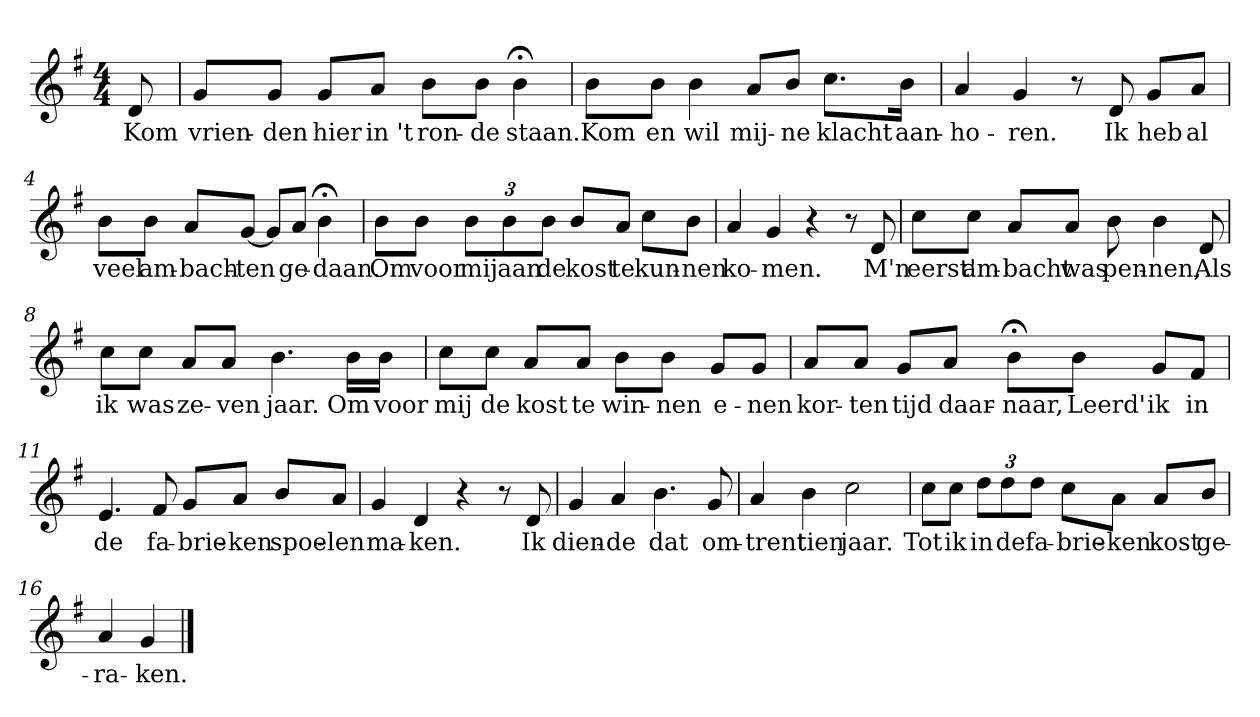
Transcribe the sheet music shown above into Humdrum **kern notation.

**kern	**text
*part1	*part1
*staff1	*staff1
*clefG2	*
*k[f#]	*
*G:	*
*M4/4	*
*MM120	*
=	=
8d	Kom
=1	=1
8g/L	vrien-
8g/J	-den
8g/L	hier
8a/J	in 't
8b\L	ron-
8b\J	-de
4b;<	staan.
=2	=2
8b\L	Kom
8b\J	en
4b	wil
8a/L	mij-
8b/J	-ne
8.cc\L	klacht
16b\Jk	aan-
=3	=3
4a	-ho-
4g	-ren.
8r	.
8d	Ik
8g/L	heb
8a/J	al
=4	=4
8b\L	veel
8b\J	am-
8a/L	-bach-
[8g/J	-ten
8g/L]	.
8a/J	ge-
4b;<	-daan.
=5	=5
8b\L	Om
8b\J	voor
12b\L	mij
12b\	aan
12b\J	de
8b/L	kost
8a/J	te
8cc\L	kun-
8b\J	-nen
=6	=6
4a	ko-
4g	-men.
4r	.
8r	.
8d	M'n
=7	=7
8cc\L	eerst'
8cc\J	am-
8a/L	-bacht
8a/J	was
8b	pen-
4b	-nen,
8d	Als
=8	=8
8cc\L	ik
8cc\J	was
8a/L	ze-
8a/J	-ven
4.b	jaar.
16b\LL	Om
16b\JJ	voor
=9	=9
8cc\L	mij
8cc\J	de
8a/L	kost
8a/J	te
8b\L	win-
8b\J	-nen
8g/L	e-
8g/J	-nen
=10	=10
8a/L	kor-
8a/J	-ten
8g/L	tijd
8a/J	daar-
8b;<\L	-naar,
8b\J	Leerd'
8g/L	ik
8f#/J	in
=11	=11
4.e	de
8f#	fa-
8g/L	-brie-
8a/J	-ken
8b/L	spoe-
8a/J	-len
=12	=12
4g	ma-
4d	-ken.
4r	.
8r	.
8d	Ik
=13	=13
4g	dien-
4a	-de
4.b	dat
8g	om-
=14	=14
4a	-trent
4b	tien
2cc	jaar.
=15	=15
8cc\L	Tot
8cc\J	ik
12dd\L	in
12dd\	de
12dd\J	fa-
8cc\L	-brie-
8a\J	-ken
8a/L	kost
8b/J	ge-
=16	=16
4a	-ra-
4g	-ken.
==	==
*-	*-
